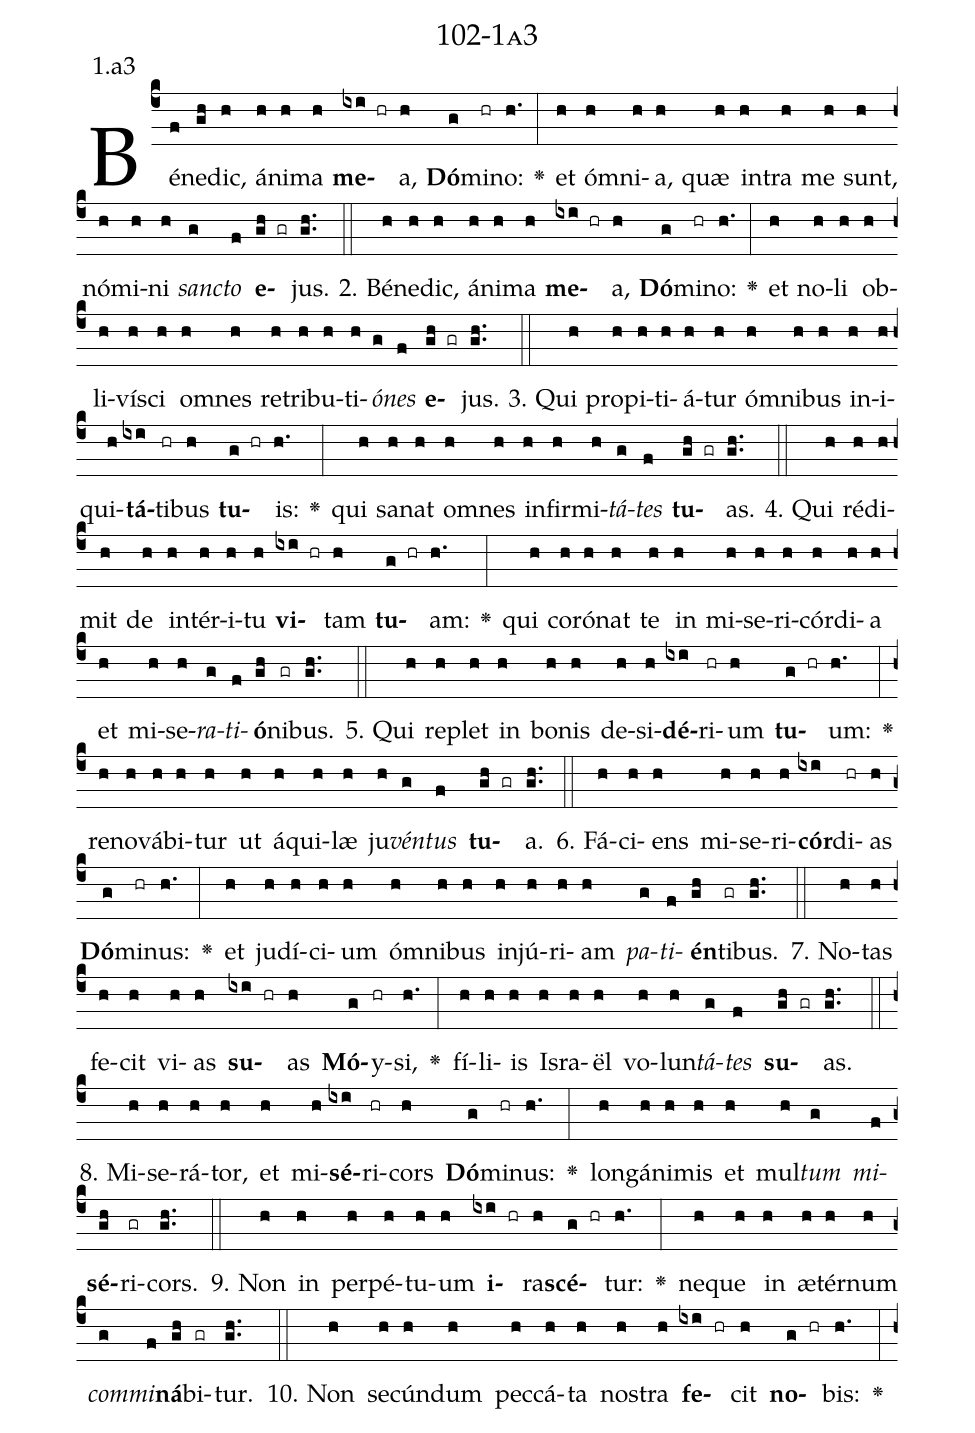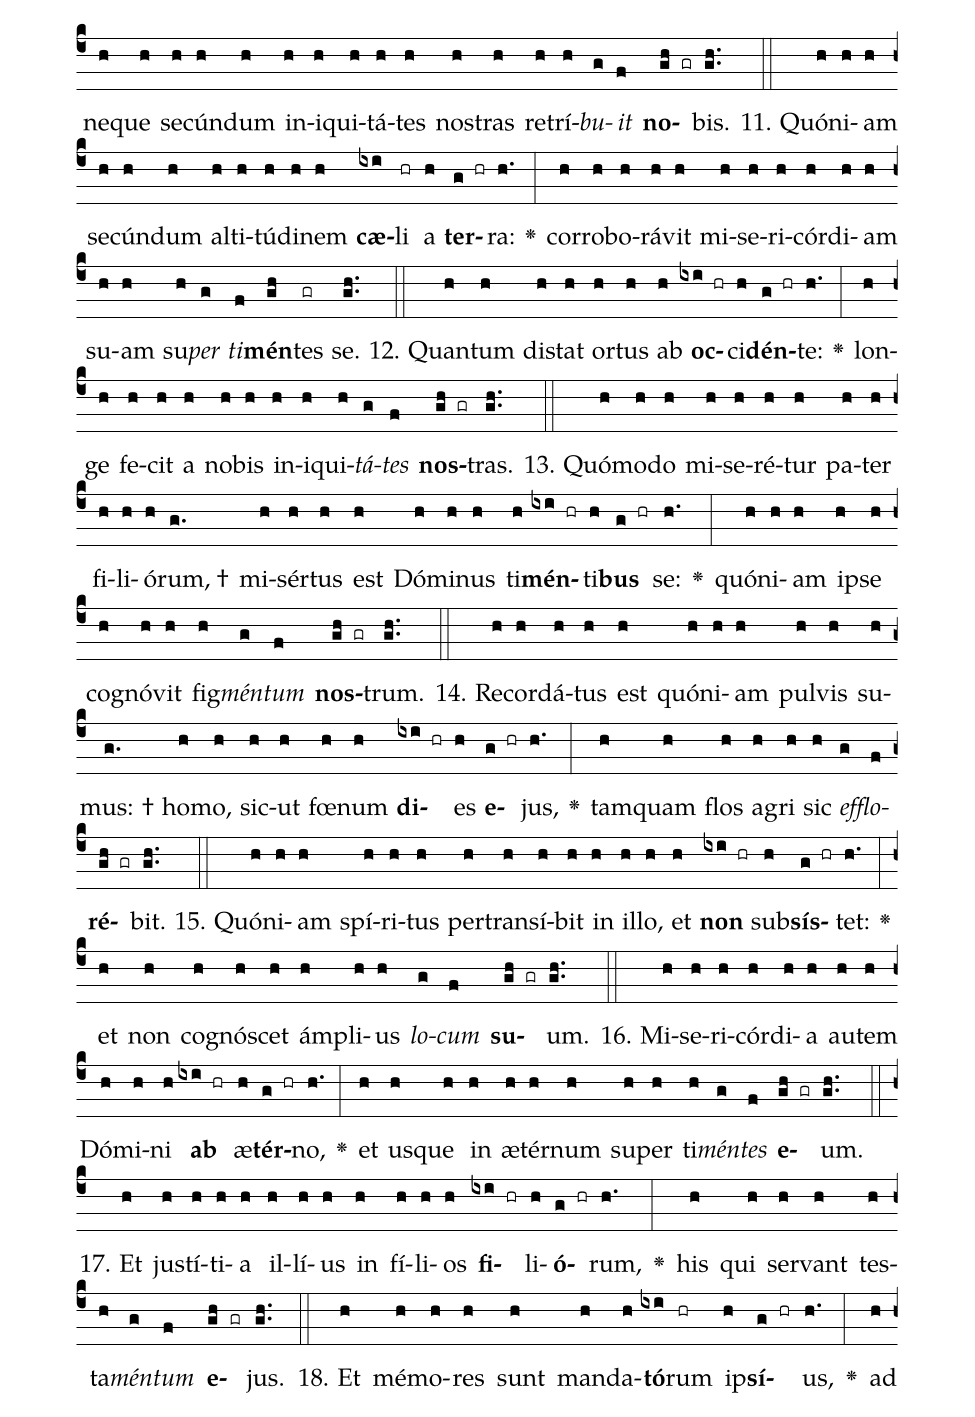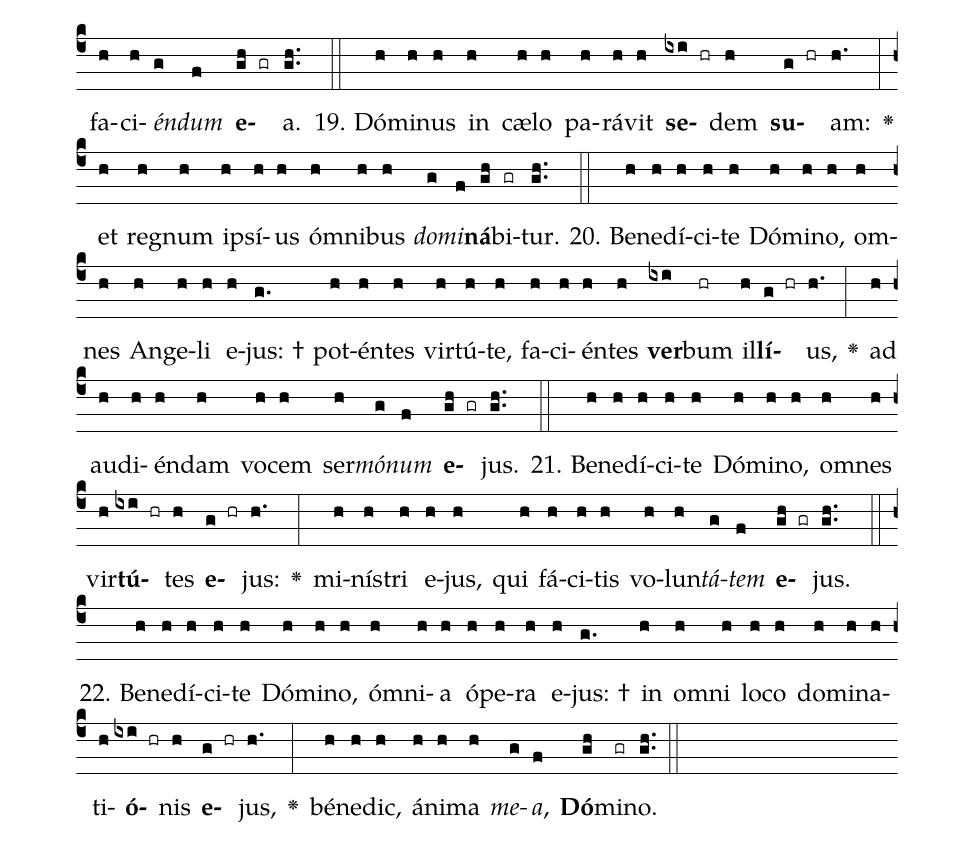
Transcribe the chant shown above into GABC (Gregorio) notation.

name: 102-1a3;
annotation: 1.a3;
%%
(c4)Bé(f)ne(gh)dic,(h) á(h)ni(h)ma(h) <b>me</b>(ixi hr)a,(h) <b>Dó</b>(g)mi(hr)no:(h.) <v>\greheightstar</v>(:) et(h) óm(h)ni(h)a,(h) quæ(h) in(h)tra(h) me(h) sunt,(h) nó(h)mi(h)ni(h) <i>sanc</i>(g)<i>to</i>(f) <b>e</b>(gh gr)jus.(gh..) (::)
2. Bé(h)ne(h)dic,(h) á(h)ni(h)ma(h) <b>me</b>(ixi hr)a,(h) <b>Dó</b>(g)mi(hr)no:(h.) <v>\greheightstar</v>(:) et(h) no(h)li(h) ob(h)li(h)ví(h)sci(h) om(h)nes(h) re(h)tri(h)bu(h)ti(h)<i>ó</i>(g)<i>nes</i>(f) <b>e</b>(gh gr)jus.(gh..) (::)
3. Qui(h) pro(h)pi(h)ti(h)á(h)tur(h) óm(h)ni(h)bus(h) in(h)i(h)qui(h)<b>tá</b>(ixi)ti(hr)bus(h) <b>tu</b>(g hr)is:(h.) <v>\greheightstar</v>(:) qui(h) sa(h)nat(h) om(h)nes(h) in(h)fir(h)mi(h)<i>tá</i>(g)<i>tes</i>(f) <b>tu</b>(gh gr)as.(gh..) (::)
4. Qui(h) réd(h)i(h)mit(h) de(h) in(h)tér(h)i(h)tu(h) <b>vi</b>(ixi hr)tam(h) <b>tu</b>(g hr)am:(h.) <v>\greheightstar</v>(:) qui(h) co(h)ró(h)nat(h) te(h) in(h) mi(h)se(h)ri(h)cór(h)di(h)a(h) et(h) mi(h)se(h)<i>ra</i>(g)<i>ti</i>(f)<b>ó</b>(gh)ni(gr)bus.(gh..) (::)
5. Qui(h) re(h)plet(h) in(h) bo(h)nis(h) de(h)si(h)<b>dé</b>(ixi)ri(hr)um(h) <b>tu</b>(g hr)um:(h.) <v>\greheightstar</v>(:) re(h)no(h)vá(h)bi(h)tur(h) ut(h) á(h)qui(h)læ(h) ju(h)<i>vén</i>(g)<i>tus</i>(f) <b>tu</b>(gh gr)a.(gh..) (::)
6. Fá(h)ci(h)ens(h) mi(h)se(h)ri(h)<b>cór</b>(ixi)di(hr)as(h) <b>Dó</b>(g)mi(hr)nus:(h.) <v>\greheightstar</v>(:) et(h) ju(h)dí(h)ci(h)um(h) óm(h)ni(h)bus(h) in(h)jú(h)ri(h)am(h) <i>pa</i>(g)<i>ti</i>(f)<b>én</b>(gh)ti(gr)bus.(gh..) (::)
7. No(h)tas(h) fe(h)cit(h) vi(h)as(h) <b>su</b>(ixi hr)as(h) <b>Mó</b>(g)y(hr)si,(h.) <v>\greheightstar</v>(:) fí(h)li(h)is(h) Is(h)ra(h)ël(h) vo(h)lun(h)<i>tá</i>(g)<i>tes</i>(f) <b>su</b>(gh gr)as.(gh..) (::)
8. Mi(h)se(h)rá(h)tor,(h) et(h) mi(h)<b>sé</b>(ixi)ri(hr)cors(h) <b>Dó</b>(g)mi(hr)nus:(h.) <v>\greheightstar</v>(:) long(h)á(h)ni(h)mis(h) et(h) mul(h)<i>tum</i>(g) <i>mi</i>(f)<b>sé</b>(gh)ri(gr)cors.(gh..) (::)
9. Non(h) in(h) per(h)pé(h)tu(h)um(h) <b>i</b>(ixi hr)ra(h)<b>scé</b>(g hr)tur:(h.) <v>\greheightstar</v>(:) ne(h)que(h) in(h) æ(h)tér(h)num(h) <i>com</i>(g)<i>mi</i>(f)<b>ná</b>(gh)bi(gr)tur.(gh..) (::)
10. Non(h) se(h)cún(h)dum(h) pec(h)cá(h)ta(h) nos(h)tra(h) <b>fe</b>(ixi hr)cit(h) <b>no</b>(g hr)bis:(h.) <v>\greheightstar</v>(:) ne(h)que(h) se(h)cún(h)dum(h) in(h)i(h)qui(h)tá(h)tes(h) nos(h)tras(h) re(h)trí(h)<i>bu</i>(g)<i>it</i>(f) <b>no</b>(gh gr)bis.(gh..) (::)
11. Quón(h)i(h)am(h) se(h)cún(h)dum(h) al(h)ti(h)tú(h)di(h)nem(h) <b>cæ</b>(ixi)li(hr) a(h) <b>ter</b>(g hr)ra:(h.) <v>\greheightstar</v>(:) cor(h)ro(h)bo(h)rá(h)vit(h) mi(h)se(h)ri(h)cór(h)di(h)am(h) su(h)am(h) su(h)<i>per</i>(g) <i>ti</i>(f)<b>mén</b>(gh)tes(gr) se.(gh..) (::)
12. Quan(h)tum(h) di(h)stat(h) or(h)tus(h) ab(h) <b>oc</b>(ixi hr)ci(h)<b>dén</b>(g hr)te:(h.) <v>\greheightstar</v>(:) lon(h)ge(h) fe(h)cit(h) a(h) no(h)bis(h) in(h)i(h)qui(h)<i>tá</i>(g)<i>tes</i>(f) <b>nos</b>(gh gr)tras.(gh..) (::)
13. Quó(h)mo(h)do(h) mi(h)se(h)ré(h)tur(h) pa(h)ter(h) fi(h)li(h)ó(h)rum, †(g.) mi(h)sér(h)tus(h) est(h) Dó(h)mi(h)nus(h) ti(h)<b>mén</b>(ixi hr)ti(h)<b>bus</b>(g hr) se:(h.) <v>\greheightstar</v>(:) quón(h)i(h)am(h) ip(h)se(h) co(h)gnó(h)vit(h) fig(h)<i>mén</i>(g)<i>tum</i>(f) <b>nos</b>(gh gr)trum.(gh..) (::)
14. Re(h)cor(h)dá(h)tus(h) est(h) quón(h)i(h)am(h) pul(h)vis(h) su(h)mus: †(g.) ho(h)mo,(h) sic(h)ut(h) fœ(h)num(h) <b>di</b>(ixi hr)es(h) <b>e</b>(g hr)jus,(h.) <v>\greheightstar</v>(:) tam(h)quam(h) flos(h) a(h)gri(h) sic(h) <i>ef</i>(g)<i>flo</i>(f)<b>ré</b>(gh gr)bit.(gh..) (::)
15. Quón(h)i(h)am(h) spí(h)ri(h)tus(h) per(h)trans(h)í(h)bit(h) in(h) il(h)lo,(h) et(h) <b>non</b>(ixi hr) sub(h)<b>sís</b>(g hr)tet:(h.) <v>\greheightstar</v>(:) et(h) non(h) co(h)gnó(h)scet(h) ám(h)pli(h)us(h) <i>lo</i>(g)<i>cum</i>(f) <b>su</b>(gh gr)um.(gh..) (::)
16. Mi(h)se(h)ri(h)cór(h)di(h)a(h) au(h)tem(h) Dó(h)mi(h)ni(h) <b>ab</b>(ixi hr) æ(h)<b>tér</b>(g hr)no,(h.) <v>\greheightstar</v>(:) et(h) us(h)que(h) in(h) æ(h)tér(h)num(h) su(h)per(h) ti(h)<i>mén</i>(g)<i>tes</i>(f) <b>e</b>(gh gr)um.(gh..) (::)
17. Et(h) jus(h)tí(h)ti(h)a(h) il(h)lí(h)us(h) in(h) fí(h)li(h)os(h) <b>fi</b>(ixi hr)li(h)<b>ó</b>(g hr)rum,(h.) <v>\greheightstar</v>(:) his(h) qui(h) ser(h)vant(h) tes(h)ta(h)<i>mén</i>(g)<i>tum</i>(f) <b>e</b>(gh gr)jus.(gh..) (::)
18. Et(h) mé(h)mo(h)res(h) sunt(h) man(h)da(h)<b>tó</b>(ixi)rum(hr) ip(h)<b>sí</b>(g hr)us,(h.) <v>\greheightstar</v>(:) ad(h) fa(h)ci(h)<i>én</i>(g)<i>dum</i>(f) <b>e</b>(gh gr)a.(gh..) (::)
19. Dó(h)mi(h)nus(h) in(h) cæ(h)lo(h) pa(h)rá(h)vit(h) <b>se</b>(ixi hr)dem(h) <b>su</b>(g hr)am:(h.) <v>\greheightstar</v>(:) et(h) re(h)gnum(h) ip(h)sí(h)us(h) óm(h)ni(h)bus(h) <i>do</i>(g)<i>mi</i>(f)<b>ná</b>(gh)bi(gr)tur.(gh..) (::)
20. Be(h)ne(h)dí(h)ci(h)te(h) Dó(h)mi(h)no,(h) om(h)nes(h) An(h)ge(h)li(h) e(h)jus: †(g.) pot(h)én(h)tes(h) vir(h)tú(h)te,(h) fa(h)ci(h)én(h)tes(h) <b>ver</b>(ixi)bum(hr) il(h)<b>lí</b>(g hr)us,(h.) <v>\greheightstar</v>(:) ad(h) au(h)di(h)én(h)dam(h) vo(h)cem(h) ser(h)<i>mó</i>(g)<i>num</i>(f) <b>e</b>(gh gr)jus.(gh..) (::)
21. Be(h)ne(h)dí(h)ci(h)te(h) Dó(h)mi(h)no,(h) om(h)nes(h) vir(h)<b>tú</b>(ixi hr)tes(h) <b>e</b>(g hr)jus:(h.) <v>\greheightstar</v>(:) mi(h)nís(h)tri(h) e(h)jus,(h) qui(h) fá(h)ci(h)tis(h) vo(h)lun(h)<i>tá</i>(g)<i>tem</i>(f) <b>e</b>(gh gr)jus.(gh..) (::)
22. Be(h)ne(h)dí(h)ci(h)te(h) Dó(h)mi(h)no,(h) óm(h)ni(h)a(h) ó(h)pe(h)ra(h) e(h)jus: †(g.) in(h) om(h)ni(h) lo(h)co(h) do(h)mi(h)na(h)ti(h)<b>ó</b>(ixi hr)nis(h) <b>e</b>(g hr)jus,(h.) <v>\greheightstar</v>(:) bé(h)ne(h)dic,(h) á(h)ni(h)ma(h) <i>me</i>(g)<i>a</i>,(f) <b>Dó</b>(gh)mi(gr)no.(gh..) (::)
